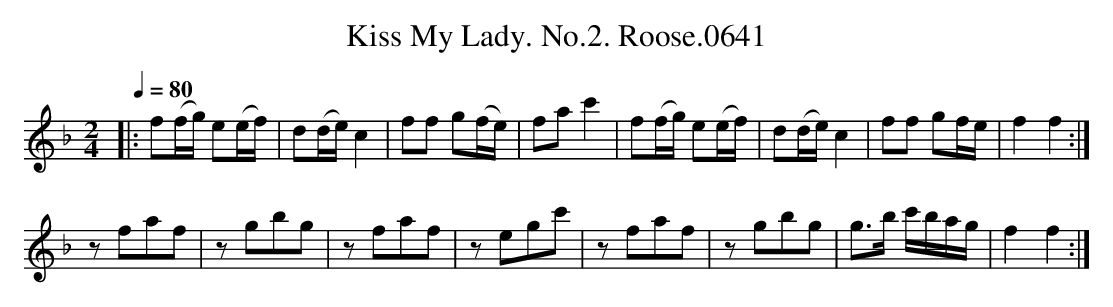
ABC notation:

X:1
T:Kiss My Lady. No.2. Roose.0641
M:2/4
L:1/8
Q:1/4=80
K:F
|:f(f/g/) e(e/f/)|d(d/e/) c2|ff g(f/e/)|\\
fa c'2|f(f/g/) e(e/f/)|d(d/e/) c2|ff gf/e/|f2f2:|
zfaf|zgbg|zfaf|zegc'|zfaf|zgbg|g>b c'/b/a/g/|f2f2:|
